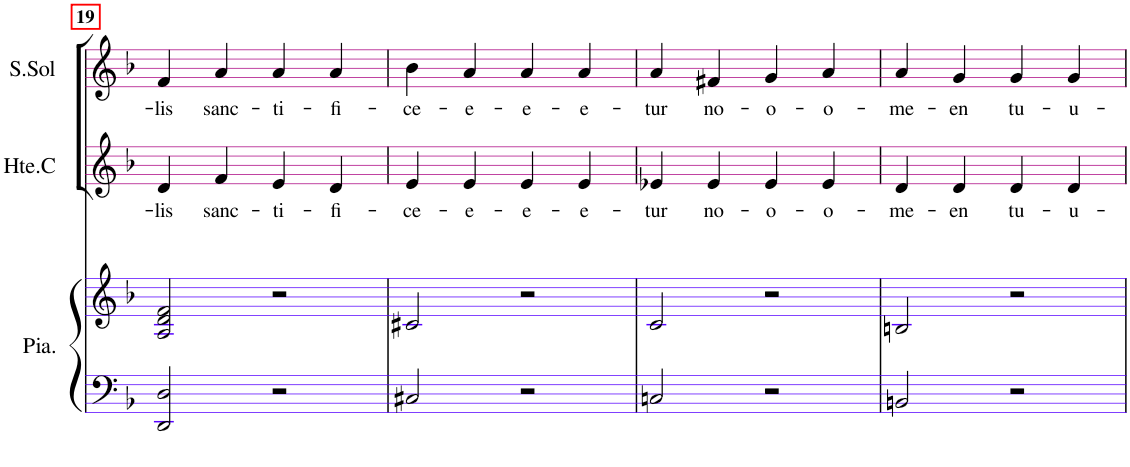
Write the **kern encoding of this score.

**kern	**kern	**kern	**text	**kern	**text
*part3	*part3	*part2	*part2	*part1	*part1
*staff4	*staff3	*staff2	*staff2	*staff1	*staff1
*I"Piano	*	*I"Hte-Contre	*	*I"Soprane Sol.	*
*I'Pia.	*	*I'Hte.C	*	*I'S.Sol	*
!!LO:PB:g=z
*clefF4	*clefG2	*clefG2	*	*clefG2	*
*k[b-]	*k[b-]	*k[b-]	*	*k[b-]	*
*M4/4	*M4/4	*M4/4	*	*M4/4	*
=19	=19	=19	=19	=19	=19
!	!	!	!LO:LY:b	!	!LO:LY:b
2DD/ 2D/	2A/ 2d/ 2f/	4d/	-lis	4f/	-lis
!	!	!	!LO:LY:b	!	!LO:LY:b
.	.	4f/	sanc-	4a/	sanc-
!	!	!	!LO:LY:b	!	!LO:LY:b
2r	2r	4e/	-ti-	4a/	-ti-
!	!	!	!LO:LY:b	!	!LO:LY:b
.	.	4d/	-fi-	4a/	-fi-
=20	=20	=20	=20	=20	=20
!	!	!	!LO:LY:b	!	!LO:LY:b
2C#X/	2c#X/	4e/	-ce-	4b-\	-ce-
!	!	!	!LO:LY:b	!	!LO:LY:b
.	.	4e/	-e-	4a/	-e-
!	!	!	!LO:LY:b	!	!LO:LY:b
2r	2r	4e/	-e-	4a/	-e-
!	!	!	!LO:LY:b	!	!LO:LY:b
.	.	4e/	-e-	4a/	-e-
=21	=21	=21	=21	=21	=21
!	!	!	!LO:LY:b	!	!LO:LY:b
2Cn/	2c/	4e-X/	-tur	4a/	-tur
!	!	!	!LO:LY:b	!	!LO:LY:b
.	.	4e-/	no-	4f#X/	no-
!	!	!	!LO:LY:b	!	!LO:LY:b
2r	2r	4e-/	-o-	4g/	-o-
!	!	!	!LO:LY:b	!	!LO:LY:b
.	.	4e-/	-o-	4a/	-o-
=22	=22	=22	=22	=22	=22
!	!	!	!LO:LY:b	!	!LO:LY:b
2BBn/	2Bn/	4d/	-me-	4a/	-me-
!	!	!	!LO:LY:b	!	!LO:LY:b
.	.	4d/	-en	4g/	-en
!	!	!	!LO:LY:b	!	!LO:LY:b
2r	2r	4d/	tu-	4g/	tu-
!	!	!	!LO:LY:b	!	!LO:LY:b
.	.	4d/	-u-	4g/	-u-
=	=	=	=	=	=
*-	*-	*-	*-	*-	*-
